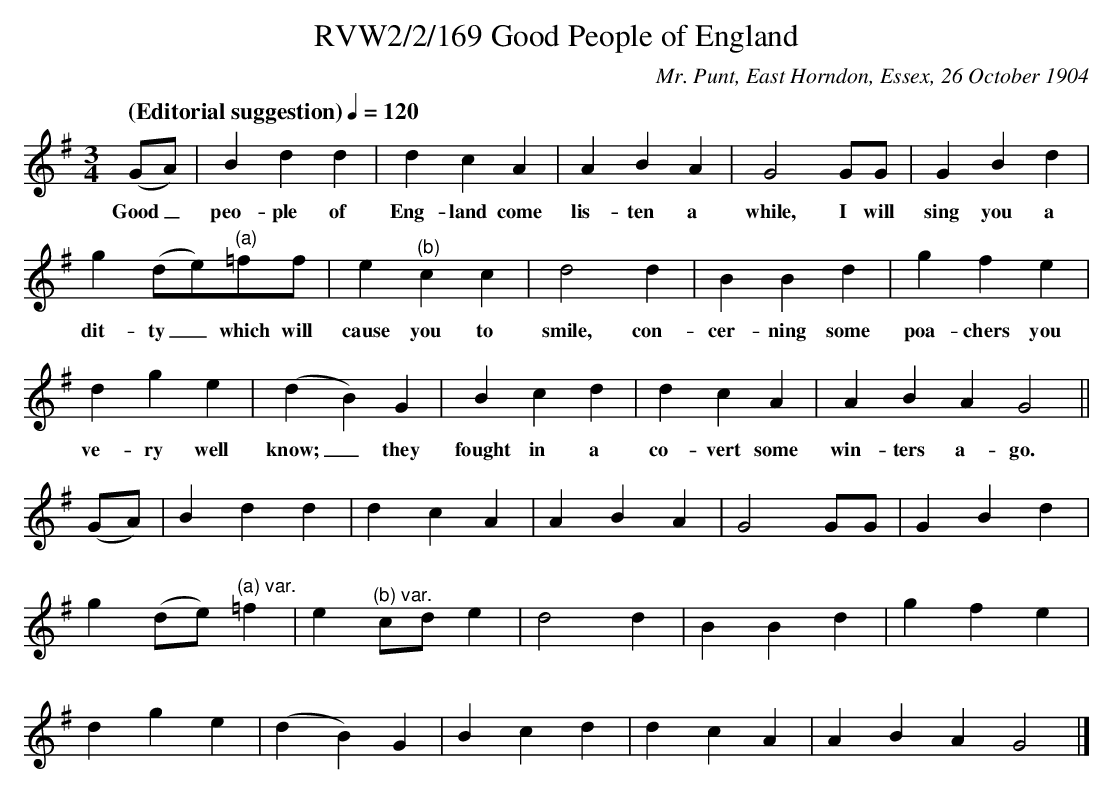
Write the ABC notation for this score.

X:1
T:RVW2/2/169 Good People of England
C:Mr. Punt, East Horndon, Essex, 26 October 1904
L:1/4
Q: "(Editorial suggestion)" 1/4=120
M:3/4
K:G
(G/2A/2) | B d d | d c A | A B A | G2 G/2G/2 | G B d |
w: Good_ peo-ple of Eng-land come lis-ten a while, I will sing you a
g (d/2e/2)"^(a)"=f/2f/2 | e "^(b)"c c | d2 d | B B d | g f e |
w: dit-ty_ which will cause you to smile, con-cer-ning some poa-chers you
d g e | (d B) G | B c d | d c A | A B A G2 ||
w: ve-ry well know;_ they fought in a co-vert some win-ters a-go.
(G/2A/2) | B d d | d c A | A B A | G2 G/2G/2 | G B d |
g (d/2e/2)"^(a) var."=f | e "^(b) var."c/2d/2 e | d2 d | B B d | g f e |
d g e | (d B) G | B c d | d c A | A B A G2 |]
